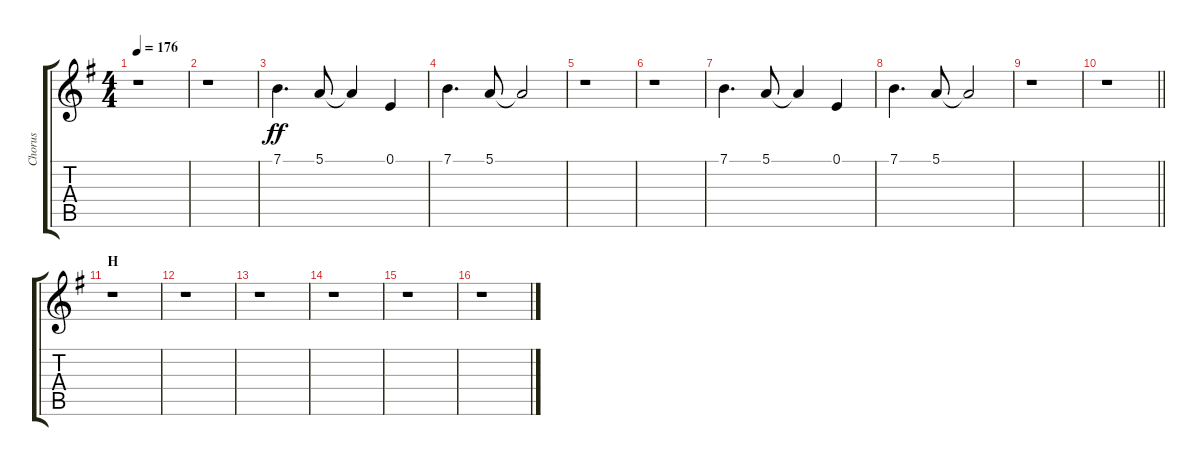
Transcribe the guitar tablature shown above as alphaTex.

\track ("Chorus" "Chorus") {instrument voiceoohs}
\staff {score tabs}
\tuning (E4 B3 G3 D3 A2 E2) {hide}
\ts (4 4)
\tempo 176
\clef g2
\ks g
r.1{dy ff} |
r.1 |
7.1.4{d} 5.1.8 5.1{t}.4 0.1.4 |
7.1.4{d} 5.1.8 5.1{t}.2 |
r.1 |
r.1 |
7.1.4{d} 5.1.8 5.1{t}.4 0.1.4 |
7.1.4{d} 5.1.8 5.1{t}.2 |
r.1 |
\barLineRight lightlight
r.1 |
\section ("" "H")
r.1 |
r.1 |
r.1 |
r.1 |
r.1 |
r.1
